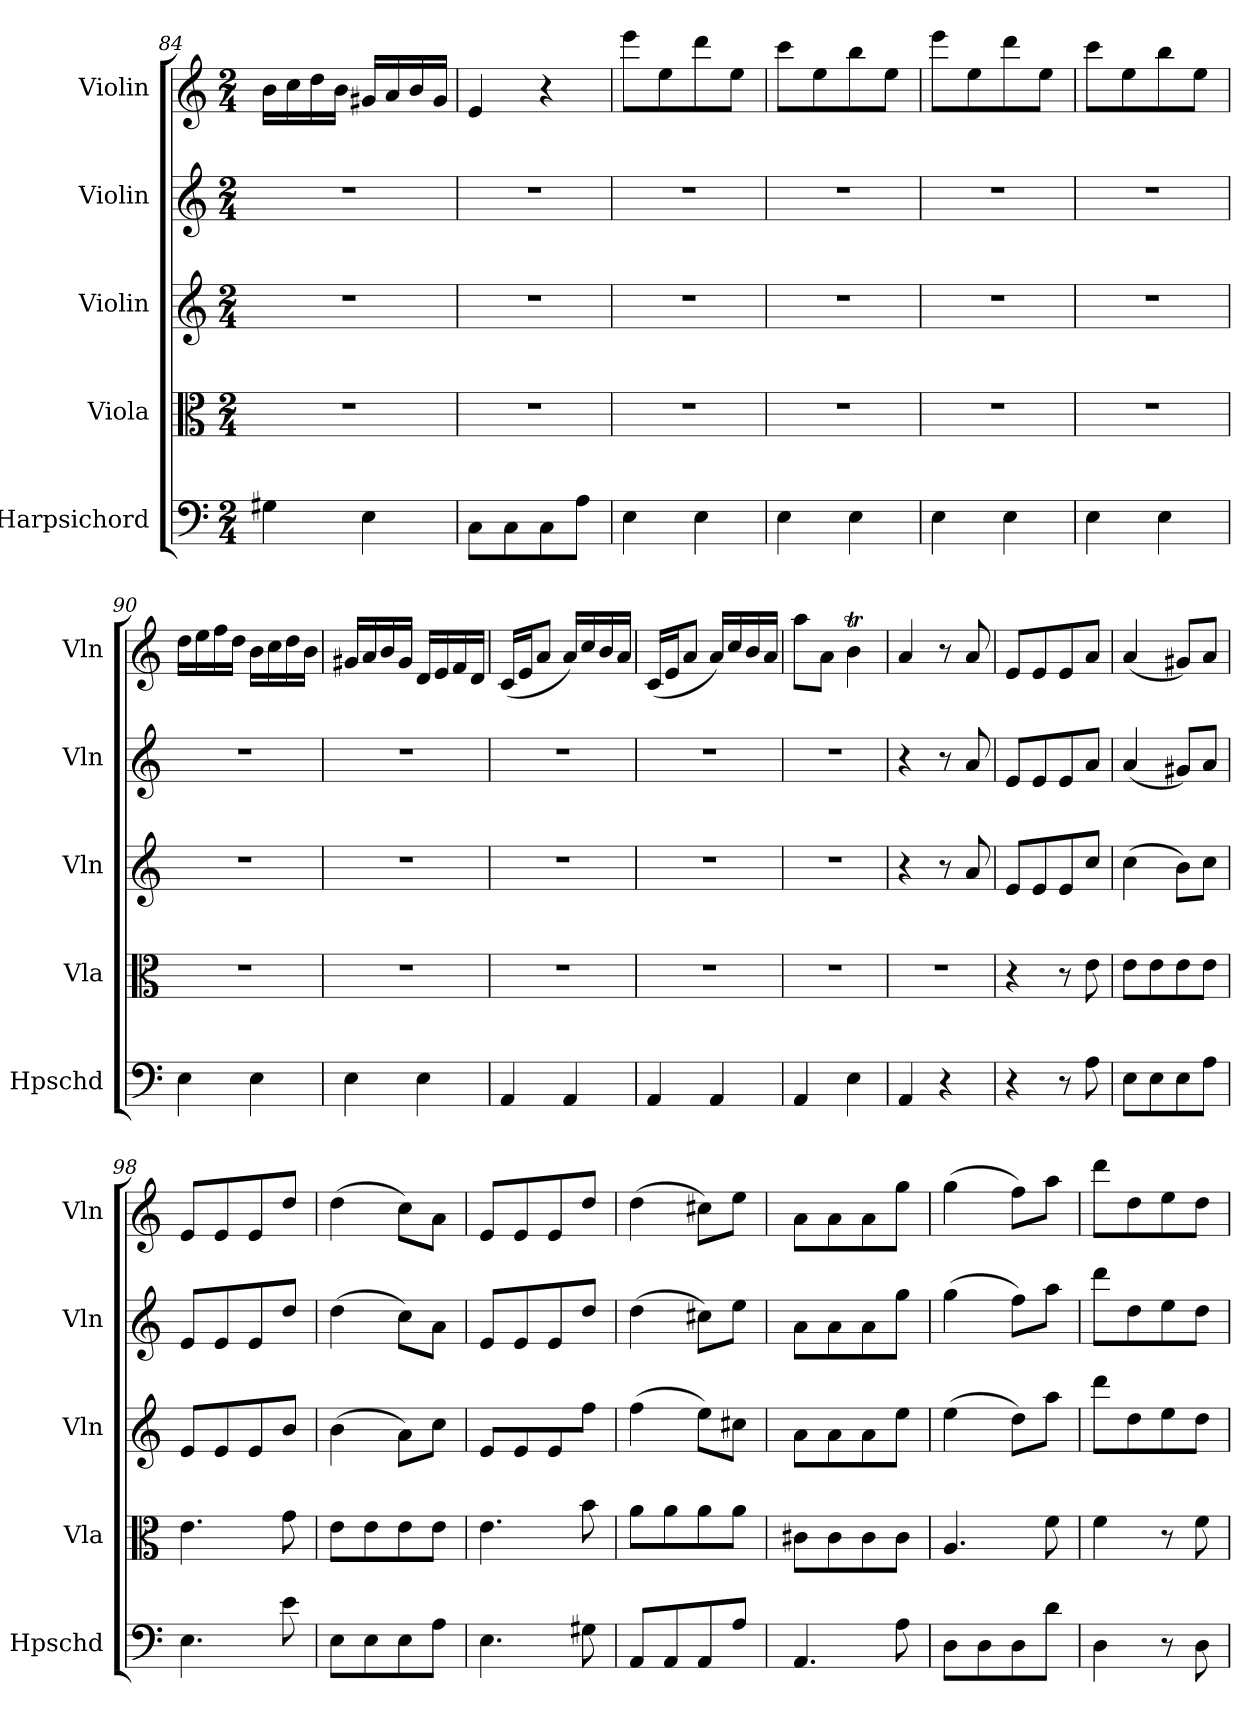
**kern	**kern	**kern	**kern	**kern
*part5	*part4	*part3	*part2	*part1
*staff5	*staff4	*staff3	*staff2	*staff1
*I"Harpsichord	*I"Viola	*I"Violin	*I"Violin	*I"Violin
*I'Hpschd	*I'Vla	*I'Vln	*I'Vln	*I'Vln
*clefF4	*clefC3	*clefG2	*clefG2	*clefG2
*k[]	*k[]	*k[]	*k[]	*k[]
*C:	*C:	*C:	*C:	*C:
*M2/4	*M2/4	*M2/4	*M2/4	*M2/4
=84	=84	=84	=84	=84
4G#X\	2r	2r	2r	16b\LL
.	.	.	.	16cc\
.	.	.	.	16dd\
.	.	.	.	16b\JJ
4E\	.	.	.	16g#X/LL
.	.	.	.	16a/
.	.	.	.	16b/
.	.	.	.	16g#/JJ
=85	=85	=85	=85	=85
8C\L	2r	2r	2r	4e/
8C\	.	.	.	.
8C\	.	.	.	4r
8A\J	.	.	.	.
=86	=86	=86	=86	=86
4E\	2r	2r	2r	8eee\L
.	.	.	.	8ee\
4E\	.	.	.	8ddd\
.	.	.	.	8ee\J
=87	=87	=87	=87	=87
4E\	2r	2r	2r	8ccc\L
.	.	.	.	8ee\
4E\	.	.	.	8bb\
.	.	.	.	8ee\J
=88	=88	=88	=88	=88
4E\	2r	2r	2r	8eee\L
.	.	.	.	8ee\
4E\	.	.	.	8ddd\
.	.	.	.	8ee\J
=89	=89	=89	=89	=89
4E\	2r	2r	2r	8ccc\L
.	.	.	.	8ee\
4E\	.	.	.	8bb\
.	.	.	.	8ee\J
=90	=90	=90	=90	=90
4E\	2r	2r	2r	16dd\LL
.	.	.	.	16ee\
.	.	.	.	16ff\
.	.	.	.	16dd\JJ
4E\	.	.	.	16b\LL
.	.	.	.	16cc\
.	.	.	.	16dd\
.	.	.	.	16b\JJ
=91	=91	=91	=91	=91
4E\	2r	2r	2r	16g#X/LL
.	.	.	.	16a/
.	.	.	.	16b/
.	.	.	.	16g#/JJ
4E\	.	.	.	16d/LL
.	.	.	.	16e/
.	.	.	.	16f/
.	.	.	.	16d/JJ
=92	=92	=92	=92	=92
4AA/	2r	2r	2r	(16c/LL
.	.	.	.	16e/J
.	.	.	.	8a/J
4AA/	.	.	.	16a/LL)
.	.	.	.	16cc/
.	.	.	.	16b/
.	.	.	.	16a/JJ
=93	=93	=93	=93	=93
4AA/	2r	2r	2r	(16c/LL
.	.	.	.	16e/J
.	.	.	.	8a/J
4AA/	.	.	.	16a/LL)
.	.	.	.	16cc/
.	.	.	.	16b/
.	.	.	.	16a/JJ
=94	=94	=94	=94	=94
4AA/	2r	2r	2r	8aa\L
.	.	.	.	8a\J
4E\	.	.	.	4bt\
=95	=95	=95	=95	=95
4AA/	2r	4r	4r	4a/
4r	.	8r	8r	8r
.	.	8a/	8a/	8a/
=96	=96	=96	=96	=96
4r	4r	8e/L	8e/L	8e/L
.	.	8e/	8e/	8e/
8r	8r	8e/	8e/	8e/
8A\	8e\	8cc/J	8a/J	8a/J
=97	=97	=97	=97	=97
8E\L	8e\L	(4cc\	(4a/	(4a/
8E\	8e\	.	.	.
8E\	8e\	8b\L)	8g#X/L)	8g#X/L)
8A\J	8e\J	8cc\J	8a/J	8a/J
=98	=98	=98	=98	=98
4.E\	4.e\	8e/L	8e/L	8e/L
.	.	8e/	8e/	8e/
.	.	8e/	8e/	8e/
8e\	8g\	8b/J	8dd/J	8dd/J
=99	=99	=99	=99	=99
8E\L	8e\L	(4b\	(4dd\	(4dd\
8E\	8e\	.	.	.
8E\	8e\	8a\L)	8cc\L)	8cc\L)
8A\J	8e\J	8cc\J	8a\J	8a\J
=100	=100	=100	=100	=100
4.E\	4.e\	8e/L	8e/L	8e/L
.	.	8e/	8e/	8e/
.	.	8e/	8e/	8e/
8G#X\	8b\	8ff\J	8dd/J	8dd/J
=101	=101	=101	=101	=101
8AA/L	8a\L	(4ff\	(4dd\	(4dd\
8AA/	8a\	.	.	.
8AA/	8a\	8ee\L)	8cc#X\L)	8cc#X\L)
8A/J	8a\J	8cc#X\J	8ee\J	8ee\J
=102	=102	=102	=102	=102
4.AA/	8c#X\L	8a\L	8a\L	8a\L
.	8c#\	8a\	8a\	8a\
.	8c#\	8a\	8a\	8a\
8A\	8c#\J	8ee\J	8gg\J	8gg\J
=103	=103	=103	=103	=103
8D\L	4.A/	(4ee\	(4gg\	(4gg\
8D\	.	.	.	.
8D\	.	8dd\L)	8ff\L)	8ff\L)
8d\J	8f\	8aa\J	8aa\J	8aa\J
=104	=104	=104	=104	=104
4D\	4f\	8ddd\L	8ddd\L	8ddd\L
.	.	8dd\	8dd\	8dd\
8r	8r	8ee\	8ee\	8ee\
8D\	8f\	8dd\J	8dd\J	8dd\J
=	=	=	=	=
*-	*-	*-	*-	*-
